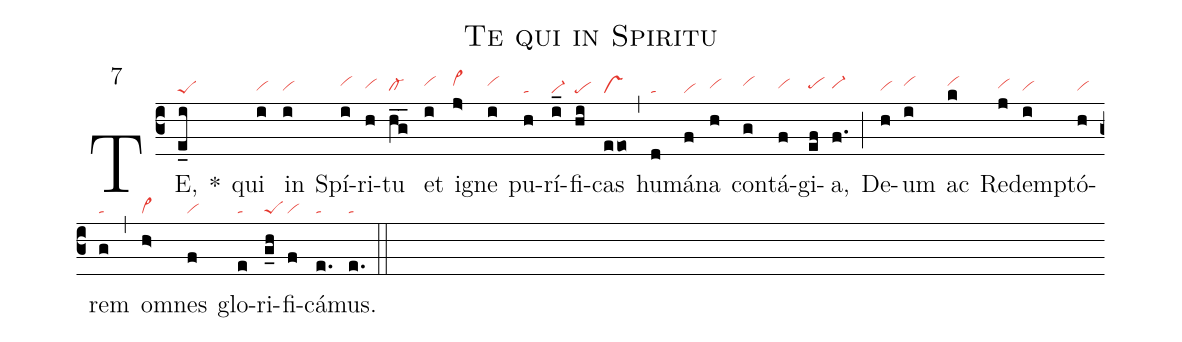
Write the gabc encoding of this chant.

name: Te qui in Spiritu;
mode: 7;
nabc-lines: 1;
%%
(c3)
TE,(e_i|peS) *()
qui(i|vihg) in(i|vihg) Spí(i|vihi)ri(h|vihh)tu(hg__|cl-hg) et(i|vihi) i(j>|vi>hi)gne(i|vihi) pu(h|ta)rí(i_|vi-)fi(hi|pe)cas(eeo|vs) (,)
hu(d|ta)má(f|vi)na(h|vihh) con(g|vihi)tá(f|vihh)gi(ef|pehh)a,(f.|vi-hh) (;)
De(h|vihg)um(i|vihi) ac(k|vihi) Re(j|vihh)demp(i|vihg)tó(h|vihg)rem(g|ta) (,)
om(h>|vi>)nes(f|vi) glo(e|ta)ri(g_h|peS)fi(f|vi)cá(e.|ta)mus.(e.|ta) (::)
